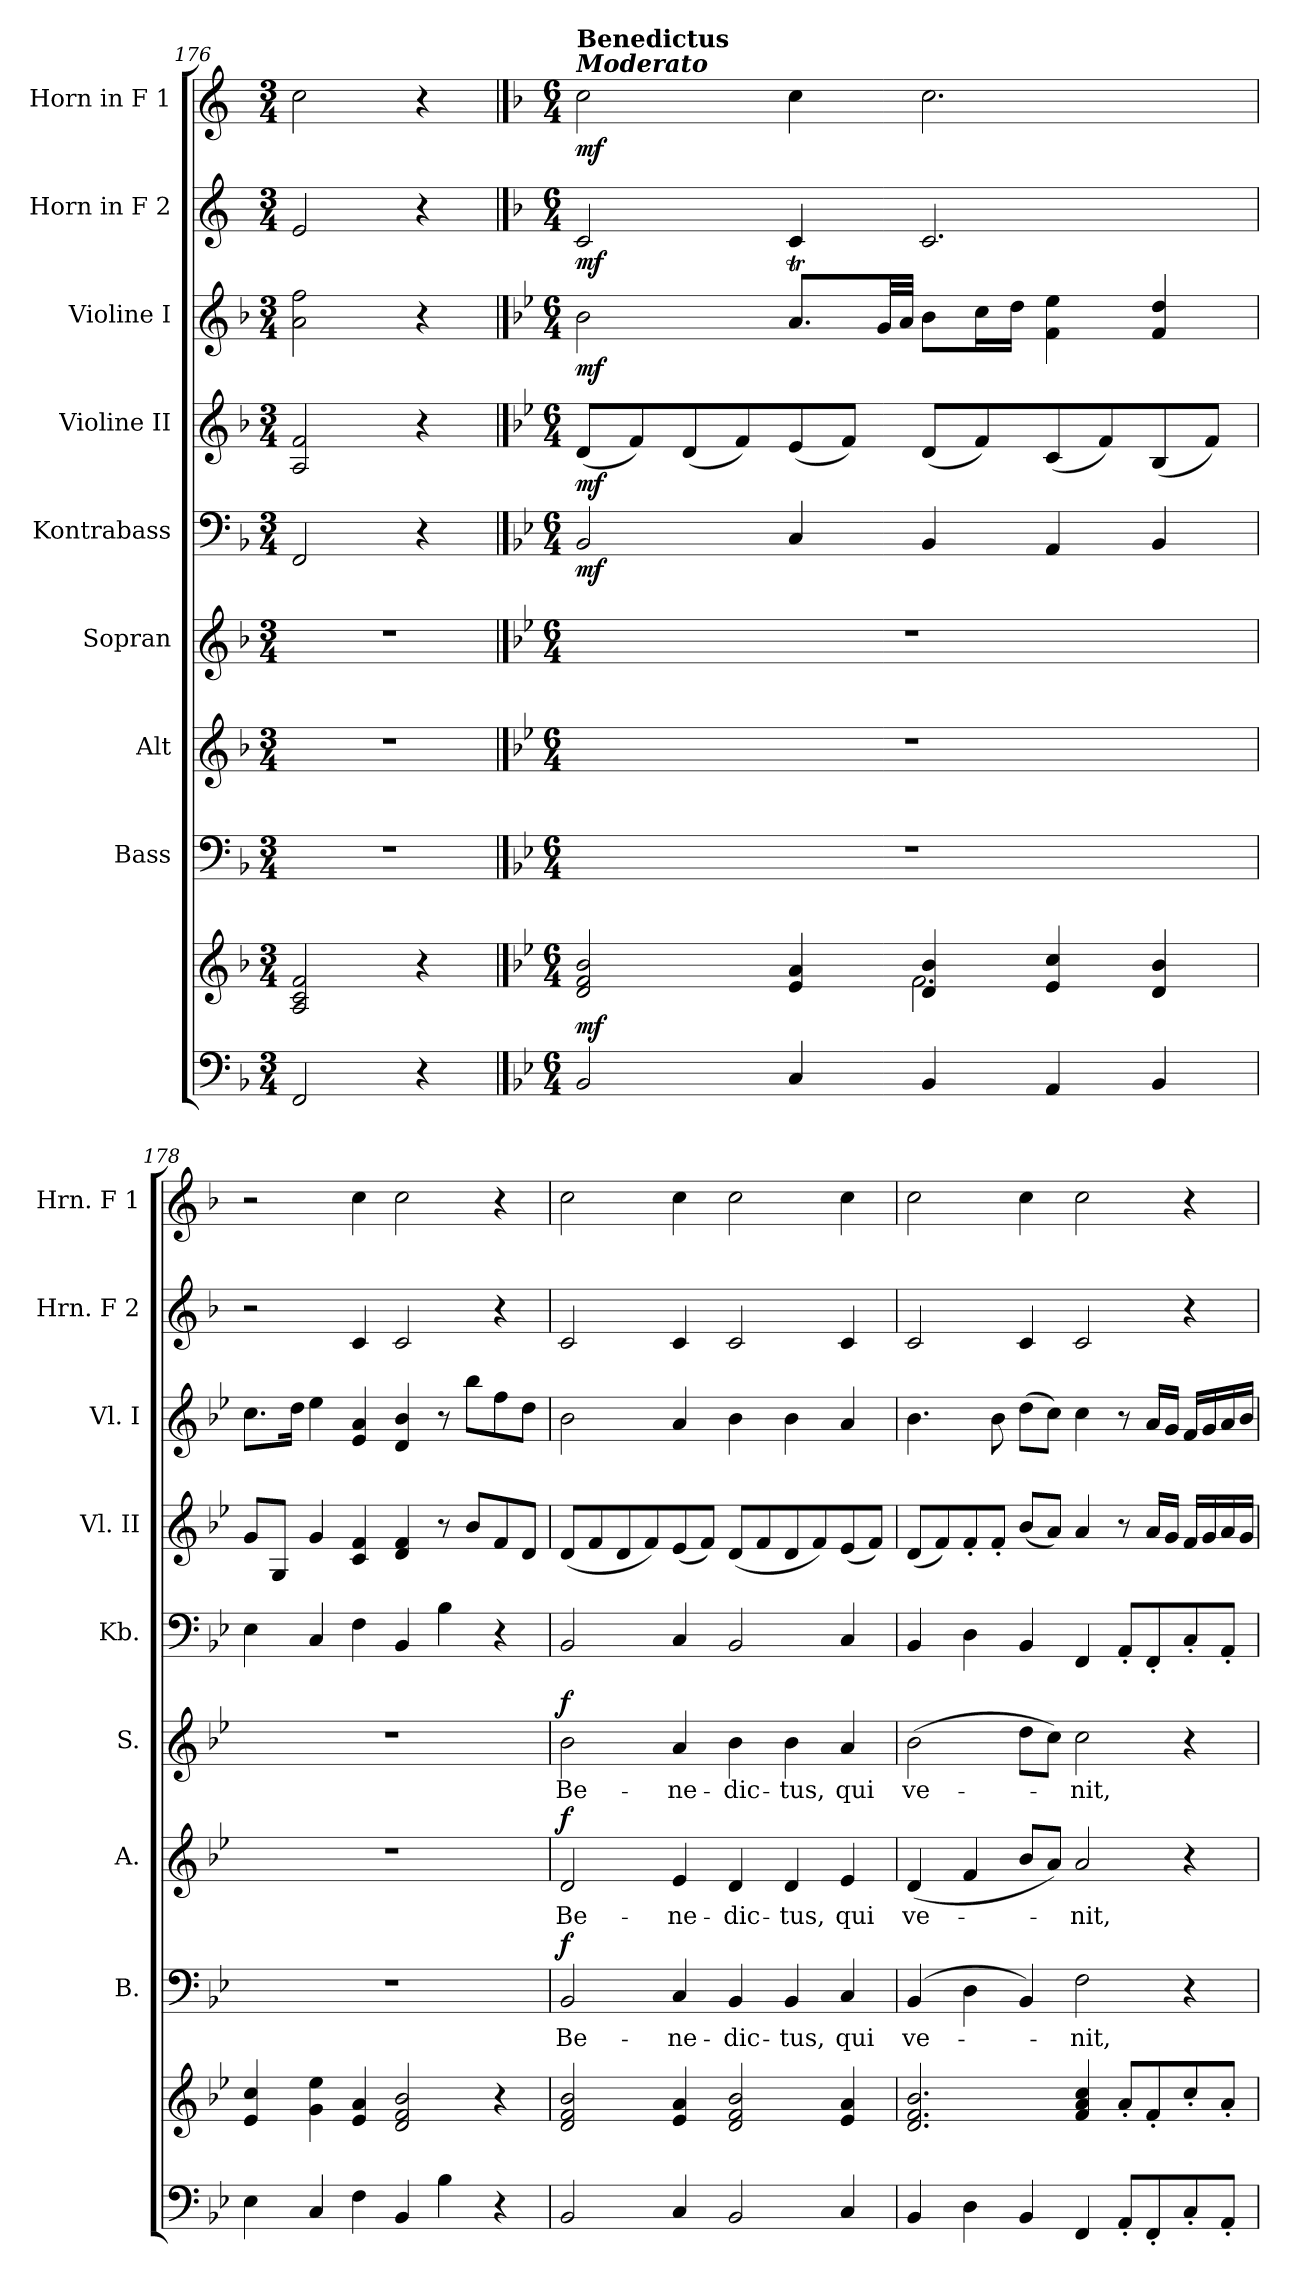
**kern	**kern	**dynam	**kern	**text	**dynam	**kern	**text	**dynam	**kern	**text	**dynam	**kern	**dynam	**kern	**dynam	**kern	**dynam	**kern	**dynam	**kern	**dynam
*part9	*part9	*part9	*part8	*part8	*part8	*part7	*part7	*part7	*part6	*part6	*part6	*part5	*part5	*part4	*part4	*part3	*part3	*part2	*part2	*part1	*part1
*staff10	*staff9	*staff9/10	*staff8	*staff8	*staff8	*staff7	*staff7	*staff7	*staff6	*staff6	*staff6	*staff5	*staff5	*staff4	*staff4	*staff3	*staff3	*staff2	*staff2	*staff1	*staff1
*	*	*	*I"Bass	*	*	*I"Alt	*	*	*I"Sopran	*	*	*I"Kontrabass	*	*I"Violine II	*	*I"Violine I	*	*I"Horn in F 2	*	*I"Horn in F 1	*
*	*	*	*I'B.	*	*	*I'A.	*	*	*I'S.	*	*	*I'Kb.	*	*I'Vl. II	*	*I'Vl. I	*	*I'Hrn. F 2	*	*I'Hrn. F 1	*
*clefF4	*clefG2	*	*clefF4	*	*	*clefG2	*	*	*clefG2	*	*	*clefF4	*	*clefG2	*	*clefG2	*	*clefG2	*	*clefG2	*
*	*	*	*	*	*	*	*	*	*	*	*	*ITrd7c12	*	*	*	*	*	*ITrd4c7	*	*ITrd4c7	*
*k[b-]	*k[b-]	*	*k[b-]	*	*	*k[b-]	*	*	*k[b-]	*	*	*k[b-]	*	*k[b-]	*	*k[b-]	*	*k[b-]	*	*k[b-]	*
*F:	*F:	*	*F:	*	*	*F:	*	*	*F:	*	*	*F:	*	*F:	*	*F:	*	*F:	*	*F:	*
*M3/4	*M3/4	*	*M3/4	*	*	*M3/4	*	*	*M3/4	*	*	*M3/4	*	*M3/4	*	*M3/4	*	*M3/4	*	*M3/4	*
=176	=176	=176	=176	=176	=176	=176	=176	=176	=176	=176	=176	=176	=176	=176	=176	=176	=176	=176	=176	=176	=176
2FF/	2A/ 2c/ 2f/	.	2.r	.	.	2.r	.	.	2.r	.	.	2FFF/	.	2A/ 2f/	.	2a\ 2ff\	.	2A/	.	2f\	.
4r	4r	.	.	.	.	.	.	.	.	.	.	4r	.	4r	.	4r	.	4r	.	4r	.
!!LO:PB:g=z
==177	==177	==177	==177	==177	==177	==177	==177	==177	==177	==177	==177	==177	==177	==177	==177	==177	==177	==177	==177	==177	==177
*k[b-e-]	*k[b-e-]	*	*k[b-e-]	*	*	*k[b-e-]	*	*	*k[b-e-]	*	*	*k[b-e-]	*	*k[b-e-]	*	*k[b-e-]	*	*k[b-e-]	*	*k[b-e-]	*
*B-:	*B-:	*	*B-:	*	*	*B-:	*	*	*B-:	*	*	*B-:	*	*B-:	*	*B-:	*	*B-:	*	*B-:	*
*M6/4	*M6/4	*	*M6/4	*	*	*M6/4	*	*	*M6/4	*	*	*M6/4	*	*M6/4	*	*M6/4	*	*M6/4	*	*M6/4	*
*	*^	*	*	*	*	*	*	*	*	*	*	*	*	*	*	*	*	*	*	*	*
!	!	!	!	!	!	!	!	!	!	!	!	!	!	!	!	!	!	!	!	!	!LO:TX:a:Bi:t=Moderato	!
!	!	!	!	!	!	!	!	!	!	!	!	!	!	!	!	!	!	!	!	!	!LO:TX:a:B:t=Benedictus	!
!	!	!	!LO:DY:a=2	!	!	!	!	!	!	!	!	!	!	!LO:DY:b	!	!LO:DY:b	!	!LO:DY:b	!	!LO:DY:b	!	!LO:DY:b
2BB-/	2d/ 2f/ 2b-/	2.ryy	mf	1.r	.	.	1.r	.	.	1.r	.	.	2BBB-/	mf	(<8d/L	mf	2b-\	mf	2F/	mf	2f\	mf
.	.	.	.	.	.	.	.	.	.	.	.	.	.	.	8f/)	.	.	.	.	.	.	.
.	.	.	.	.	.	.	.	.	.	.	.	.	.	.	(<8d/	.	.	.	.	.	.	.
.	.	.	.	.	.	.	.	.	.	.	.	.	.	.	8f/)	.	.	.	.	.	.	.
4C/	4e-/ 4a/	.	.	.	.	.	.	.	.	.	.	.	4CC/	.	(<8e-/	.	8.at/L	.	4F/	.	4f\	.
.	.	.	.	.	.	.	.	.	.	.	.	.	.	.	8f/J)	.	.	.	.	.	.	.
.	.	.	.	.	.	.	.	.	.	.	.	.	.	.	.	.	32g/LL	.	.	.	.	.
.	.	.	.	.	.	.	.	.	.	.	.	.	.	.	.	.	32a/JJJ	.	.	.	.	.
4BB-/	4d/ 4b-/	2.f\	.	.	.	.	.	.	.	.	.	.	4BBB-/	.	(<8d/L	.	8b-\L	.	2.F/	.	2.f\	.
.	.	.	.	.	.	.	.	.	.	.	.	.	.	.	8f/)	.	16cc\L	.	.	.	.	.
.	.	.	.	.	.	.	.	.	.	.	.	.	.	.	.	.	16dd\JJ	.	.	.	.	.
4AA/	4e-/ 4cc/	.	.	.	.	.	.	.	.	.	.	.	4AAA/	.	(<8c/	.	4f\ 4ee-\	.	.	.	.	.
.	.	.	.	.	.	.	.	.	.	.	.	.	.	.	8f/)	.	.	.	.	.	.	.
4BB-/	4d/ 4b-/	.	.	.	.	.	.	.	.	.	.	.	4BBB-/	.	(<8B-/	.	4f/ 4dd/	.	.	.	.	.
.	.	.	.	.	.	.	.	.	.	.	.	.	.	.	8f/J)	.	.	.	.	.	.	.
*	*v	*v	*	*	*	*	*	*	*	*	*	*	*	*	*	*	*	*	*	*	*	*
=178	=178	=178	=178	=178	=178	=178	=178	=178	=178	=178	=178	=178	=178	=178	=178	=178	=178	=178	=178	=178	=178
4E-\	4e-/ 4cc/	.	1.r	.	.	1.r	.	.	1.r	.	.	4EE-\	.	8g/L	.	8.cc\L	.	2r	.	2r	.
.	.	.	.	.	.	.	.	.	.	.	.	.	.	8G/J	.	.	.	.	.	.	.
.	.	.	.	.	.	.	.	.	.	.	.	.	.	.	.	16dd\Jk	.	.	.	.	.
4C/	4g\ 4ee-\	.	.	.	.	.	.	.	.	.	.	4CC/	.	4g/	.	4ee-\	.	.	.	.	.
4F\	4e-/ 4a/	.	.	.	.	.	.	.	.	.	.	4FF\	.	4c/ 4f/	.	4e-/ 4a/	.	4F/	.	4f\	.
4BB-/	2d/ 2f/ 2b-/	.	.	.	.	.	.	.	.	.	.	4BBB-/	.	4d/ 4f/	.	4d/ 4b-/	.	2F/	.	2f\	.
4B-\	.	.	.	.	.	.	.	.	.	.	.	4BB-\	.	8r	.	8r	.	.	.	.	.
.	.	.	.	.	.	.	.	.	.	.	.	.	.	8b-/L	.	8bb-\L	.	.	.	.	.
4r	4r	.	.	.	.	.	.	.	.	.	.	4r	.	8f/	.	8ff\	.	4r	.	4r	.
.	.	.	.	.	.	.	.	.	.	.	.	.	.	8d/J	.	8dd\J	.	.	.	.	.
=179	=179	=179	=179	=179	=179	=179	=179	=179	=179	=179	=179	=179	=179	=179	=179	=179	=179	=179	=179	=179	=179
!	!	!	!	!LO:LY:b	!LO:DY:a	!	!LO:LY:b	!LO:DY:a	!	!LO:LY:b	!LO:DY:a	!	!	!	!	!	!	!	!	!	!
2BB-/	2d/ 2f/ 2b-/	.	2BB-/	Be-	f	2d/	Be-	f	2b-\	Be-	f	2BBB-/	.	(<8d/L	.	2b-\	.	2F/	.	2f\	.
.	.	.	.	.	.	.	.	.	.	.	.	.	.	8f/	.	.	.	.	.	.	.
.	.	.	.	.	.	.	.	.	.	.	.	.	.	8d/	.	.	.	.	.	.	.
.	.	.	.	.	.	.	.	.	.	.	.	.	.	8f/)	.	.	.	.	.	.	.
!	!	!	!	!LO:LY:b	!	!	!LO:LY:b	!	!	!LO:LY:b	!	!	!	!	!	!	!	!	!	!	!
4C/	4e-/ 4a/	.	4C/	-ne-	.	4e-/	-ne-	.	4a/	-ne-	.	4CC/	.	(<8e-/	.	4a/	.	4F/	.	4f\	.
.	.	.	.	.	.	.	.	.	.	.	.	.	.	8f/J)	.	.	.	.	.	.	.
!	!	!	!	!LO:LY:b	!	!	!LO:LY:b	!	!	!LO:LY:b	!	!	!	!	!	!	!	!	!	!	!
2BB-/	2d/ 2f/ 2b-/	.	4BB-/	-dic-	.	4d/	-dic-	.	4b-\	-dic-	.	2BBB-/	.	(<8d/L	.	4b-\	.	2F/	.	2f\	.
.	.	.	.	.	.	.	.	.	.	.	.	.	.	8f/	.	.	.	.	.	.	.
!	!	!	!	!LO:LY:b	!	!	!LO:LY:b	!	!	!LO:LY:b	!	!	!	!	!	!	!	!	!	!	!
.	.	.	4BB-/	-tus,	.	4d/	-tus,	.	4b-\	-tus,	.	.	.	8d/	.	4b-\	.	.	.	.	.
.	.	.	.	.	.	.	.	.	.	.	.	.	.	8f/)	.	.	.	.	.	.	.
!	!	!	!	!LO:LY:b	!	!	!LO:LY:b	!	!	!LO:LY:b	!	!	!	!	!	!	!	!	!	!	!
4C/	4e-/ 4a/	.	4C/	qui	.	4e-/	qui	.	4a/	qui	.	4CC/	.	(<8e-/	.	4a/	.	4F/	.	4f\	.
.	.	.	.	.	.	.	.	.	.	.	.	.	.	8f/J)	.	.	.	.	.	.	.
!!LO:PB:g=z
=180	=180	=180	=180	=180	=180	=180	=180	=180	=180	=180	=180	=180	=180	=180	=180	=180	=180	=180	=180	=180	=180
!	!	!	!	!LO:LY:b	!	!	!LO:LY:b	!	!	!LO:LY:b	!	!	!	!	!	!	!	!	!	!	!
4BB-/	2.d/ 2.f/ 2.b-/	.	(4BB-/	ve-	.	(<4d/	ve-	.	(>2b-\	ve-	.	4BBB-/	.	(<8d/L	.	4.b-\	.	2F/	.	2f\	.
.	.	.	.	.	.	.	.	.	.	.	.	.	.	8f/)	.	.	.	.	.	.	.
4D\	.	.	4D\	.	.	4f/	.	.	.	.	.	4DD\	.	8f'</	.	.	.	.	.	.	.
.	.	.	.	.	.	.	.	.	.	.	.	.	.	8f'</J	.	8b-\	.	.	.	.	.
4BB-/	.	.	4BB-/)	.	.	8b-/L	.	.	8dd\L	.	.	4BBB-/	.	(<8b-/L	.	(>8dd\L	.	4F/	.	4f\	.
.	.	.	.	.	.	8a/J)	.	.	8cc\J)	.	.	.	.	8a/J)	.	8cc\J)	.	.	.	.	.
!	!	!	!	!LO:LY:b	!	!	!LO:LY:b	!	!	!LO:LY:b	!	!	!	!	!	!	!	!	!	!	!
4FF/	4f/ 4a/ 4cc/	.	2F\	-nit,	.	2a/	-nit,	.	2cc\	-nit,	.	4FFF/	.	4a/	.	4cc\	.	2F/	.	2f\	.
8AA'</L	8a'</L	.	.	.	.	.	.	.	.	.	.	8AAA'</L	.	8r	.	8r	.	.	.	.	.
8FF'</	8f'</	.	.	.	.	.	.	.	.	.	.	8FFF'</	.	16a/LL	.	16a/LL	.	.	.	.	.
.	.	.	.	.	.	.	.	.	.	.	.	.	.	16g/JJ	.	16g/JJ	.	.	.	.	.
8C'</	8cc'</	.	4r	.	.	4r	.	.	4r	.	.	8CC'</	.	16f/LL	.	16f/LL	.	4r	.	4r	.
.	.	.	.	.	.	.	.	.	.	.	.	.	.	16g/	.	16g/	.	.	.	.	.
8AA'</J	8a'</J	.	.	.	.	.	.	.	.	.	.	8AAA'</J	.	16a/	.	16a/	.	.	.	.	.
.	.	.	.	.	.	.	.	.	.	.	.	.	.	16g/JJ	.	16b-/JJ	.	.	.	.	.
=	=	=	=	=	=	=	=	=	=	=	=	=	=	=	=	=	=	=	=	=	=
*-	*-	*-	*-	*-	*-	*-	*-	*-	*-	*-	*-	*-	*-	*-	*-	*-	*-	*-	*-	*-	*-
